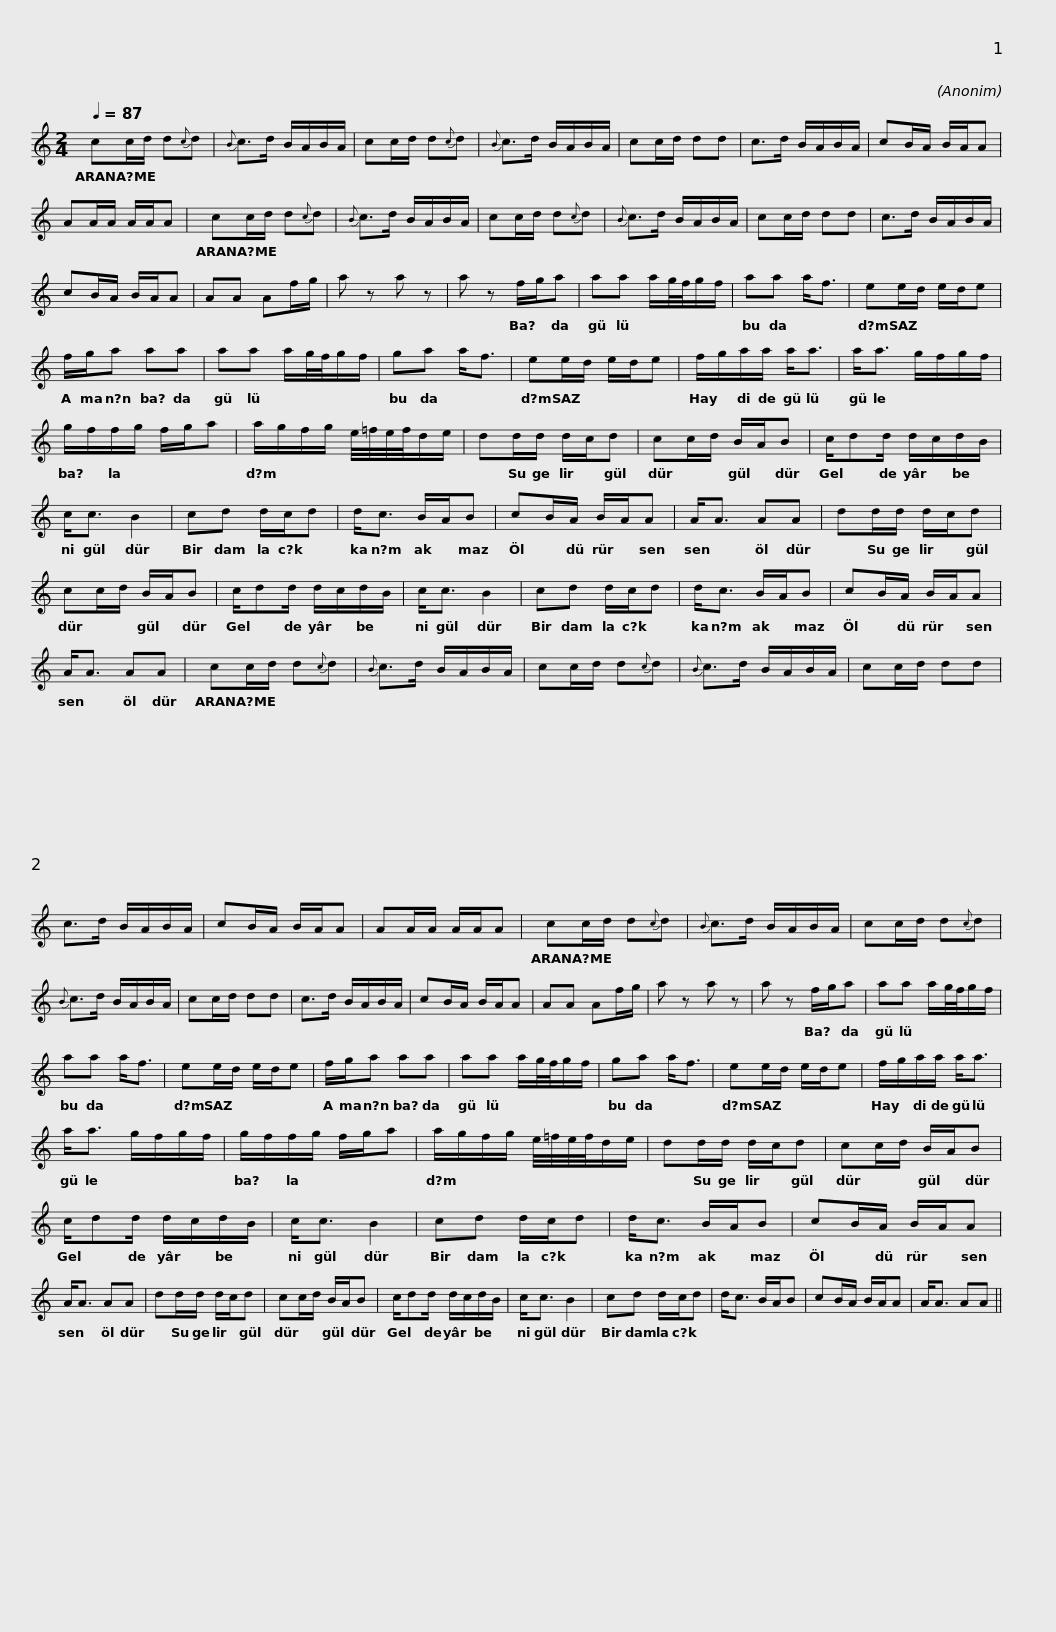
X:1
L:1/8
Q:1/4=87
M:2/4
I:linebreak $
K:C
V:1 treble
V:1
 cc/d/ d{c}d |{B} c>d B/A/B/A/ | cc/d/ d{c}d |{B} c>d B/A/B/A/ | cc/d/ dd | %5
 c>d B/A/B/A/ | cB/A/ B/A/A |$ AA/A/ A/A/A | cc/d/ d{c}d |{B} c>d B/A/B/A/ | %10
 cc/d/ d{c}d |{B} c>d B/A/B/A/ | cc/d/ dd | c>d B/A/B/A/ |$ cB/A/ B/A/A | %15
 AA Af/g/ | a z a z | a z f/g/a | aa a/g/4f/4g/f/ | aa a<f | %20
 ee/d/ e/d/e |$ f/g/a aa | aa a/g/4f/4g/f/ | ga a<f | ee/d/ e/d/e | %25
 f/g/a/a/ a<a | a<a g/f/g/f/ |$ g/f/f/g/ f/g/a | a/g/f/g/ e/4=f/4e/4f/4d/e/ | dd/d/ d/c/d | %30
 cc/d/ B/A/B | c/dd/ d/c/d/B/ | c<c B2 |$ cd d/c/d | d<c B/A/B | %35
 cB/A/ B/A/A | A<A AA | dd/d/ d/c/d | cc/d/ B/A/B | c/dd/ d/c/d/B/ |$ %40
 c<c B2 | cd d/c/d | d<c B/A/B | cB/A/ B/A/A | A<A AA | %45
 cc/d/ d{c}d |{B} c>d B/A/B/A/ |$ cc/d/ d{c}d |{B} c>d B/A/B/A/ | cc/d/ dd | %50
 c>d B/A/B/A/ | cB/A/ B/A/A | AA/A/ A/A/A | cc/d/ d{c}d |${B} c>d B/A/B/A/ | %55
 cc/d/ d{c}d |{B} c>d B/A/B/A/ | cc/d/ dd | c>d B/A/B/A/ | cB/A/ B/A/A | %60
 AA Af/g/ | a z a z |$ a z f/g/a | aa a/g/4f/4g/f/ | aa a<f | %65
 ee/d/ e/d/e | f/g/a aa | aa a/g/4f/4g/f/ | ga a<f |$ ee/d/ e/d/e | %70
 f/g/a/a/ a<a | a<a g/f/g/f/ | g/f/f/g/ f/g/a | a/g/f/g/ e/4=f/4e/4f/4d/e/ | dd/d/ d/c/d |$ %75
 cc/d/ B/A/B | c/dd/ d/c/d/B/ | c<c B2 | cd d/c/d | d<c B/A/B | %80
 cB/A/ B/A/A | A<A AA |$ dd/d/ d/c/d | cc/d/ B/A/B | c/dd/ d/c/d/B/ | %85
 c<c B2 | cd d/c/d | d<c B/A/B | cB/A/ B/A/A |$ A<A AA || %90
